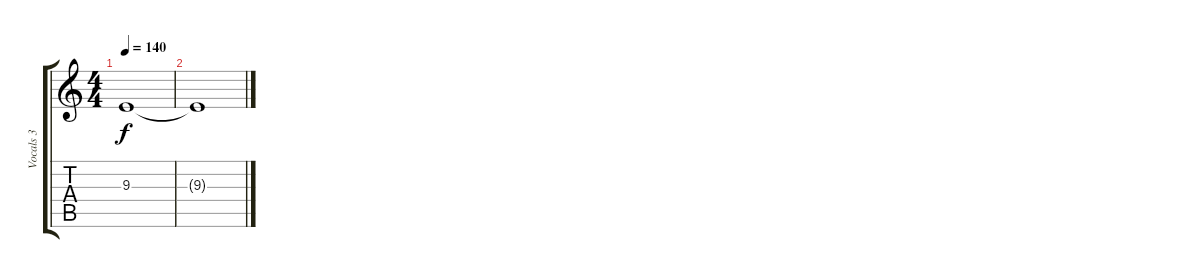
\track ("Vocals 3" "Vocals 3") {instrument lead7fifths}
\staff {score tabs}
\tuning (E4 B3 G3 D3 A2 E2) {hide}
\ts (4 4)
\tempo 140
\clef g2
\ks c
9.3.1{dy f} |
9.3{t}.1
